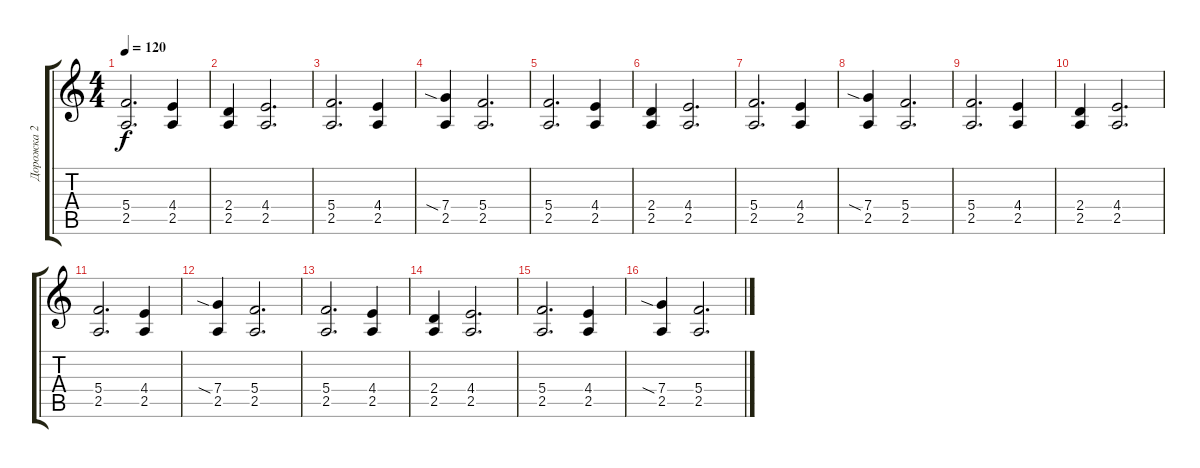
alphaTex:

\track ("Дорожка 2" "Дорожка 2") {instrument distortionguitar}
\staff {score tabs}
\tuning (D4 A3 F3 C3 G2 D2) {hide}
\ts (4 4)
\tempo 120
\clef g2
\ks c
(5.4 2.5).2{d dy f} (4.4 2.5).4 |
(2.4 2.5).4 (4.4 2.5).2{d} |
(5.4 2.5).2{d} (4.4 2.5).4 |
(7.4{sia} 2.5).4 (5.4 2.5).2{d} |
(5.4 2.5).2{d} (4.4 2.5).4 |
(2.4 2.5).4 (4.4 2.5).2{d} |
(5.4 2.5).2{d} (4.4 2.5).4 |
(7.4{sia} 2.5).4 (5.4 2.5).2{d} |
(5.4 2.5).2{d} (4.4 2.5).4 |
(2.4 2.5).4 (4.4 2.5).2{d} |
(5.4 2.5).2{d} (4.4 2.5).4 |
(7.4{sia} 2.5).4 (5.4 2.5).2{d} |
(5.4 2.5).2{d} (4.4 2.5).4 |
(2.4 2.5).4 (4.4 2.5).2{d} |
(5.4 2.5).2{d} (4.4 2.5).4 |
(7.4{sia} 2.5).4 (5.4 2.5).2{d}
